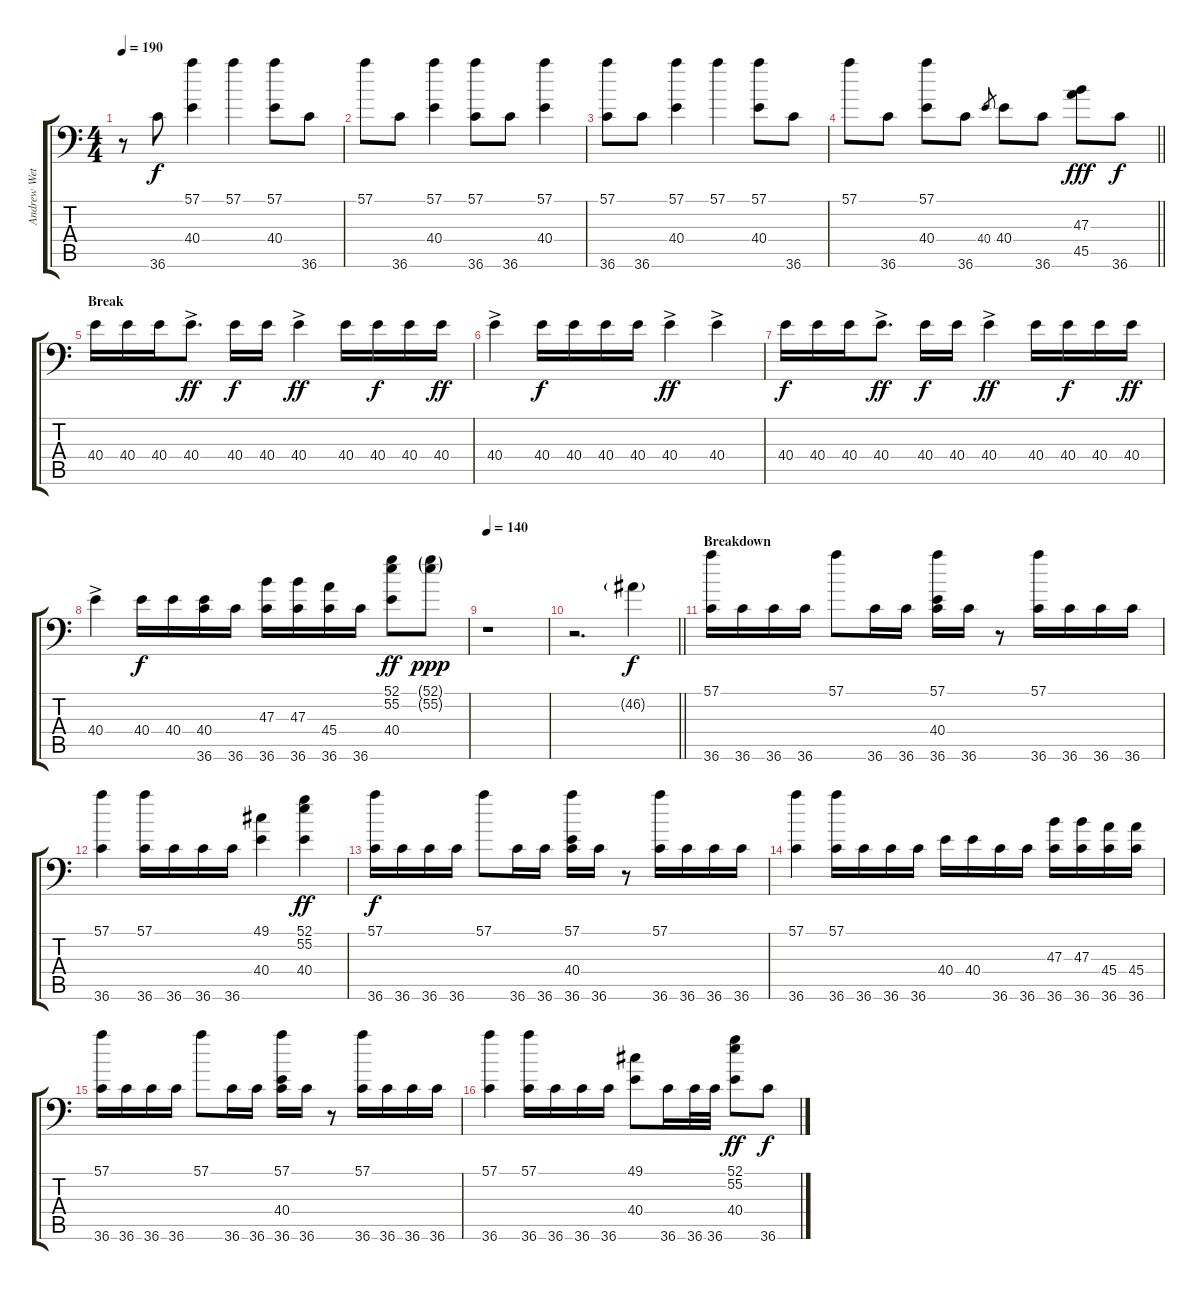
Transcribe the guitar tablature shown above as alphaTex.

\track ("Andrew Wetzel" "Andrew Wet") {instrument synthdrum}
\staff {score tabs}
\tuning (C-1 C-1 C-1 C-1 C-1 C-1) {hide}
\ts (4 4)
\tempo 190
\clef f4
\ks c
r.8{dy f} 36.6.8 (57.1 40.4).4 57.1.4 (57.1 40.4).8 36.6.8 |
57.1.8 36.6.8 (57.1 40.4).4 (57.1 36.6).8 36.6.8 (57.1 40.4).4 |
(57.1 36.6).8 36.6.8 (57.1 40.4).4 57.1.4 (57.1 40.4).8 36.6.8 |
\barLineRight lightlight
57.1.8 36.6.8 (57.1 40.4).8 36.6.8 40.4.8{gr} 40.4.8 36.6.8 (47.3 45.5).8{dy fff} 36.6.8{dy f} |
\section ("" "Break")
40.4.16 40.4.16 40.4.16 40.4{ac}.8{d dy ff} 40.4.16{dy f} 40.4.16 40.4{ac}.4{dy ff} 40.4.16 40.4.16{dy f} 40.4.16 40.4.16{dy ff} |
40.4{ac}.4 40.4.16{dy f} 40.4.16 40.4.16 40.4.16 40.4{ac}.4{dy ff} 40.4{ac}.4 |
40.4.16{dy f} 40.4.16 40.4.16 40.4{ac}.8{d dy ff} 40.4.16{dy f} 40.4.16 40.4{ac}.4{dy ff} 40.4.16 40.4.16{dy f} 40.4.16 40.4.16{dy ff} |
40.4{ac}.4 40.4.16{dy f} 40.4.16 (40.4 36.6).16 36.6.16 (47.3 36.6).16 (47.3 36.6).16 (45.4 36.6).16 36.6.16 (52.1 55.2 40.4).8{dy ff} (52.1{g} 55.2{g}).8{dy ppp} |
\tempo 143
\tempo 140
r.1 |
\barLineRight lightlight
r.2{d} 46.2{g}.4{dy f} |
\section ("" "Breakdown")
(57.1 36.6).16 36.6.16 36.6.16 36.6.16 57.1.8 36.6.16 36.6.16 (57.1 40.4 36.6).16 36.6.16 r.8 (57.1 36.6).16 36.6.16 36.6.16 36.6.16 |
(57.1 36.6).4 (57.1 36.6).16 36.6.16 36.6.16 36.6.16 (49.1 40.4).4 (52.1 55.2 40.4).4{dy ff} |
(57.1 36.6).16{dy f} 36.6.16 36.6.16 36.6.16 57.1.8 36.6.16 36.6.16 (57.1 40.4 36.6).16 36.6.16 r.8 (57.1 36.6).16 36.6.16 36.6.16 36.6.16 |
(57.1 36.6).4 (57.1 36.6).16 36.6.16 36.6.16 36.6.16 40.4.16 40.4.16 36.6.16 36.6.16 (47.3 36.6).16 (47.3 36.6).16 (45.4 36.6).16 (45.4 36.6).16 |
(57.1 36.6).16 36.6.16 36.6.16 36.6.16 57.1.8 36.6.16 36.6.16 (57.1 40.4 36.6).16 36.6.16 r.8 (57.1 36.6).16 36.6.16 36.6.16 36.6.16 |
(57.1 36.6).4 (57.1 36.6).16 36.6.16 36.6.16 36.6.16 (49.1 40.4).8 36.6.16 36.6.32 36.6.32 (52.1 55.2 40.4).8{dy ff} 36.6.8{dy f}
